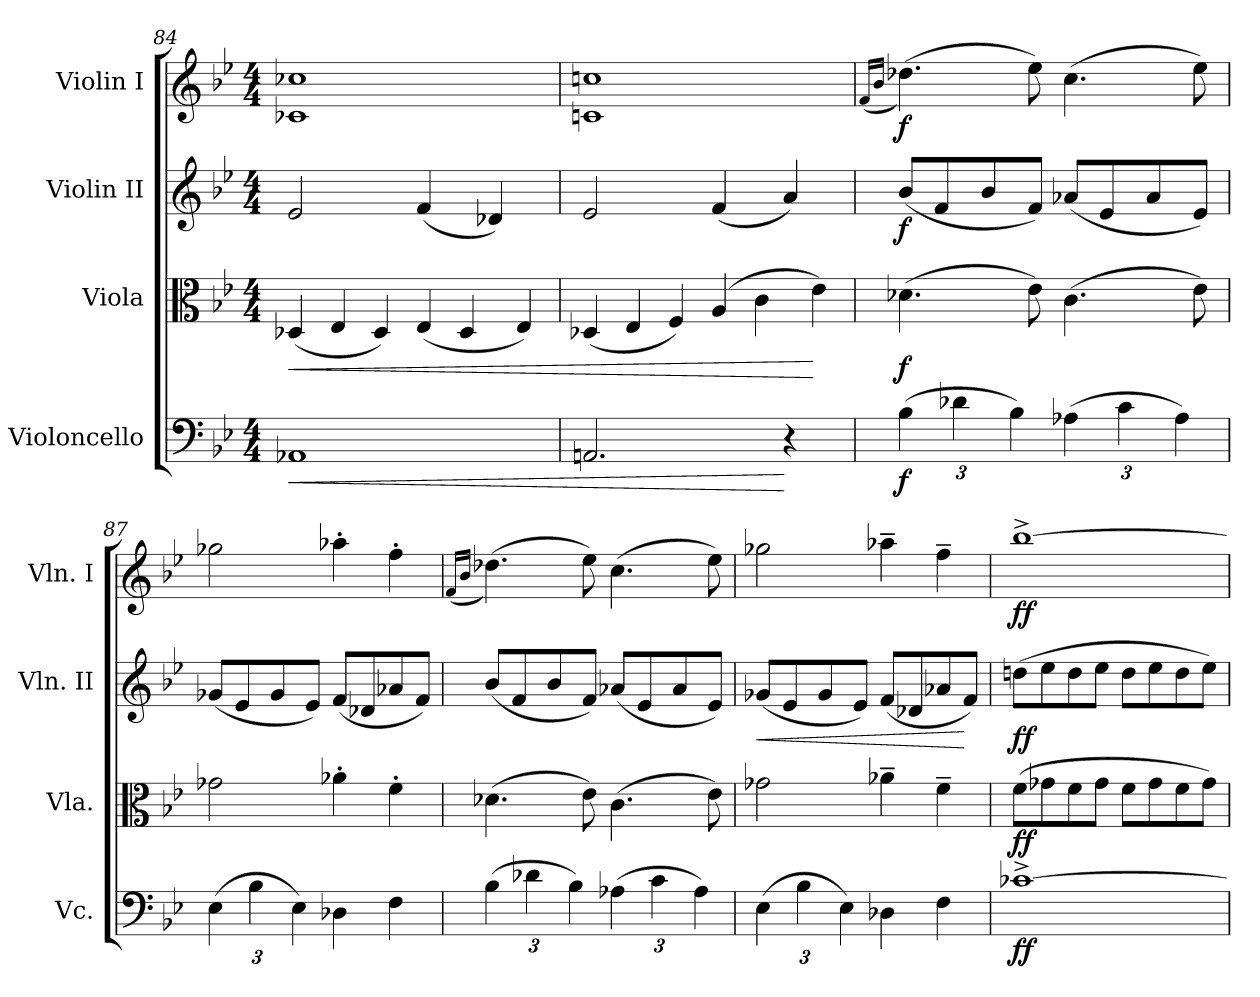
**kern	**dynam	**kern	**dynam	**kern	**dynam	**kern	**dynam
*part4	*part4	*part3	*part3	*part2	*part2	*part1	*part1
*staff4	*staff4	*staff3	*staff3	*staff2	*staff2	*staff1	*staff1
*I"Violoncello	*	*I"Viola	*	*I"Violin II	*	*I"Violin I	*
*I'Vc.	*	*I'Vla.	*	*I'Vln. II	*	*I'Vln. I	*
*clefF4	*	*clefC3	*	*clefG2	*	*clefG2	*
*k[b-e-]	*	*k[b-e-]	*	*k[b-e-]	*	*k[b-e-]	*
*B-:	*	*B-:	*	*B-:	*	*B-:	*
*M4/4	*	*M4/4	*	*M4/4	*	*M4/4	*
=84	=84	=84	=84	=84	=84	=84	=84
!	!LO:HP:b	!	!	!	!	!	!
*	*	*Xtuplet	*	*	*	*	*
!	!	!	!LO:HP:b	!	!	!	!
1AA-X	<	(6D-X	<	2e-	.	1c-X 1cc-X	.
.	.	6E-	.	.	.	.	.
.	.	6D-)	.	.	.	.	.
.	.	(6E-	.	(4f	.	.	.
.	.	6D-	.	.	.	.	.
.	.	.	.	4d-X)	.	.	.
.	.	6E-)	.	.	.	.	.
=85	=85	=85	=85	=85	=85	=85	=85
2.AAn	.	(6D-X	.	2e-	.	1cn 1ccn	.
.	.	6E-	.	.	.	.	.
.	.	6F)	.	.	.	.	.
.	.	(6A	.	(4f	.	.	.
.	.	6c	.	.	.	.	.
4r	[	.	.	4a)	.	.	.
.	.	6e-)	[	.	.	.	.
=86	=86	=86	=86	=86	=86	=86	=86
.	.	.	.	.	.	(16qqf/LL	.
.	.	.	.	.	.	16qqb-/JJ	.
*Xbrackettup	*	*	*	*	*	*	*
(6B-	f	(4.d-X	f	(8b-L	f	(4.dd-X)	f
.	.	.	.	8f	.	.	.
6d-X	.	.	.	.	.	.	.
.	.	.	.	8b-	.	.	.
6B-)	.	.	.	.	.	.	.
.	.	8e-)	.	8fJ)	.	8ee-)	.
(6A-X	.	(4.c	.	(8a-XL	.	(4.cc	.
.	.	.	.	8e-	.	.	.
6c	.	.	.	.	.	.	.
.	.	.	.	8a-	.	.	.
6A-)	.	.	.	.	.	.	.
.	.	8e-)	.	8e-J)	.	8ee-)	.
=87	=87	=87	=87	=87	=87	=87	=87
(6E-	.	2g-X	.	(8g-XL	.	2gg-X	.
.	.	.	.	8e-	.	.	.
6B-	.	.	.	.	.	.	.
.	.	.	.	8g-	.	.	.
6E-)	.	.	.	.	.	.	.
.	.	.	.	8e-J)	.	.	.
4D-X	.	4a-X'	.	(8fL	.	4aa-X'	.
.	.	.	.	8d-X	.	.	.
4F	.	4f'	.	8a-X	.	4ff'	.
.	.	.	.	8fJ)	.	.	.
=88	=88	=88	=88	=88	=88	=88	=88
.	.	.	.	.	.	(16qqf/LL	.
.	.	.	.	.	.	16qqb-/JJ	.
(6B-	.	(4.d-X	.	(8b-L	.	(4.dd-X)	.
.	.	.	.	8f	.	.	.
6d-X	.	.	.	.	.	.	.
.	.	.	.	8b-	.	.	.
6B-)	.	.	.	.	.	.	.
.	.	8e-)	.	8fJ)	.	8ee-)	.
(6A-X	.	(4.c	.	(8a-XL	.	(4.cc	.
.	.	.	.	8e-	.	.	.
6c	.	.	.	.	.	.	.
.	.	.	.	8a-	.	.	.
6A-)	.	.	.	.	.	.	.
.	.	8e-)	.	8e-J)	.	8ee-)	.
=89	=89	=89	=89	=89	=89	=89	=89
!	!	!	!	!	!LO:HP:b	!	!
(6E-	.	2g-X	.	(8g-XL	<	2gg-X	.
.	.	.	.	8e-	.	.	.
6B-	.	.	.	.	.	.	.
.	.	.	.	8g-	.	.	.
6E-)	.	.	.	.	.	.	.
.	.	.	.	8e-J)	.	.	.
4D-X	.	4a-X~	.	(8fL	.	4aa-X~	.
.	.	.	.	8d-X	.	.	.
4F	.	4f~	.	8a-X	.	4ff~	.
.	.	.	.	8fJ)	[	.	.
=90	=90	=90	=90	=90	=90	=90	=90
[1c-X^	ff	(8fL	ff	(8ddnL	ff	[1bb-^	ff
.	.	8g-X	.	8ee-	.	.	.
.	.	8f	.	8dd	.	.	.
.	.	8g-J	.	8ee-J	.	.	.
.	.	8fL	.	8ddL	.	.	.
.	.	8g-	.	8ee-	.	.	.
.	.	8f	.	8dd	.	.	.
.	.	8g-J)	.	8ee-J)	.	.	.
=	=	=	=	=	=	=	=
*-	*-	*-	*-	*-	*-	*-	*-
